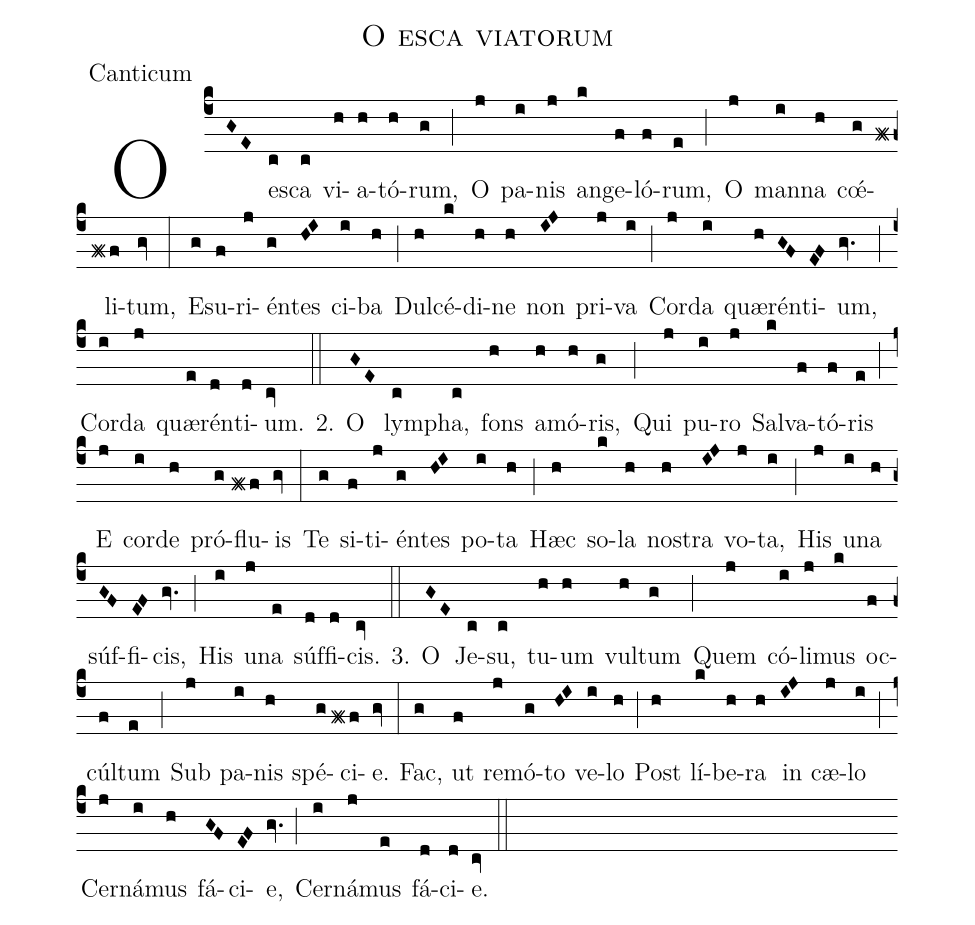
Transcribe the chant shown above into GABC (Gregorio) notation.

name:O esca viatorum;
office-part:Canticum;
%%
(c4)O(GE) e(c)sca(c) vi(h)a(h)tó(h)rum,(g) (;)
O(j) pa(i)nis(j) an(k)ge(f)ló(f)rum,(e) (;)
O(j) man(i)na(h) cœ́(g)li(f#f)tum,(gv) (:)
E(g)su(f)ri(j)én(g)tes(HI) ci(i)ba(h) (;)
Dul(h)cé(k)di(h)ne(h) non(IJ) pri(j)va(i) (;)
Cor(j)da(i) quæ(h)rén(GF)ti(EF)um,(gv.) (;) Cor(i)da(j) quæ(e)rén(d)ti(d)um.(cv)
2.(::)

O(GE) lym(c)pha,(c) fons(h) a(h)mó(h)ris,(g) (;)
Qui(j) pu(i)ro(j) Sal(k)va(f)tó(f)ris(e) (;)
E(j) cor(i)de(h) pró(g)flu(f#f)is(gv) (:)
Te(g) si(f)ti(j)én(g)tes(HI) po(i)ta(h) (;)
Hæc(h) so(k)la(h) no(h)stra(IJ) vo(j)ta,(i) (;)
His(j) u(i)na(h) súf(GF)fi(EF)cis,(gv.) (;) His(i) u(j)na(e) súf(d)fi(d)cis.(cv)
3.(::)

O(GE) Je(c)su,(c) tu(h)um(h) vul(h)tum(g) (;)
Quem(j) có(i)li(j)mus(k) oc(f)cúl(f)tum(e) (;)
Sub(j) pa(i)nis(h) spé(g)ci(f#f)e.(gv) (:)
Fac,(g) ut(f) re(j)mó(g)to(HI) ve(i)lo(h) (;)
Post(h) lí(k)be(h)ra(h) in(IJ) cæ(j)lo(i) (;)
Cer(j)ná(i)mus(h) fá(GF)ci(EF)e,(gv.) (;) Cer(i)ná(j)mus(e) fá(d)ci(d)e.(cv) (::)
